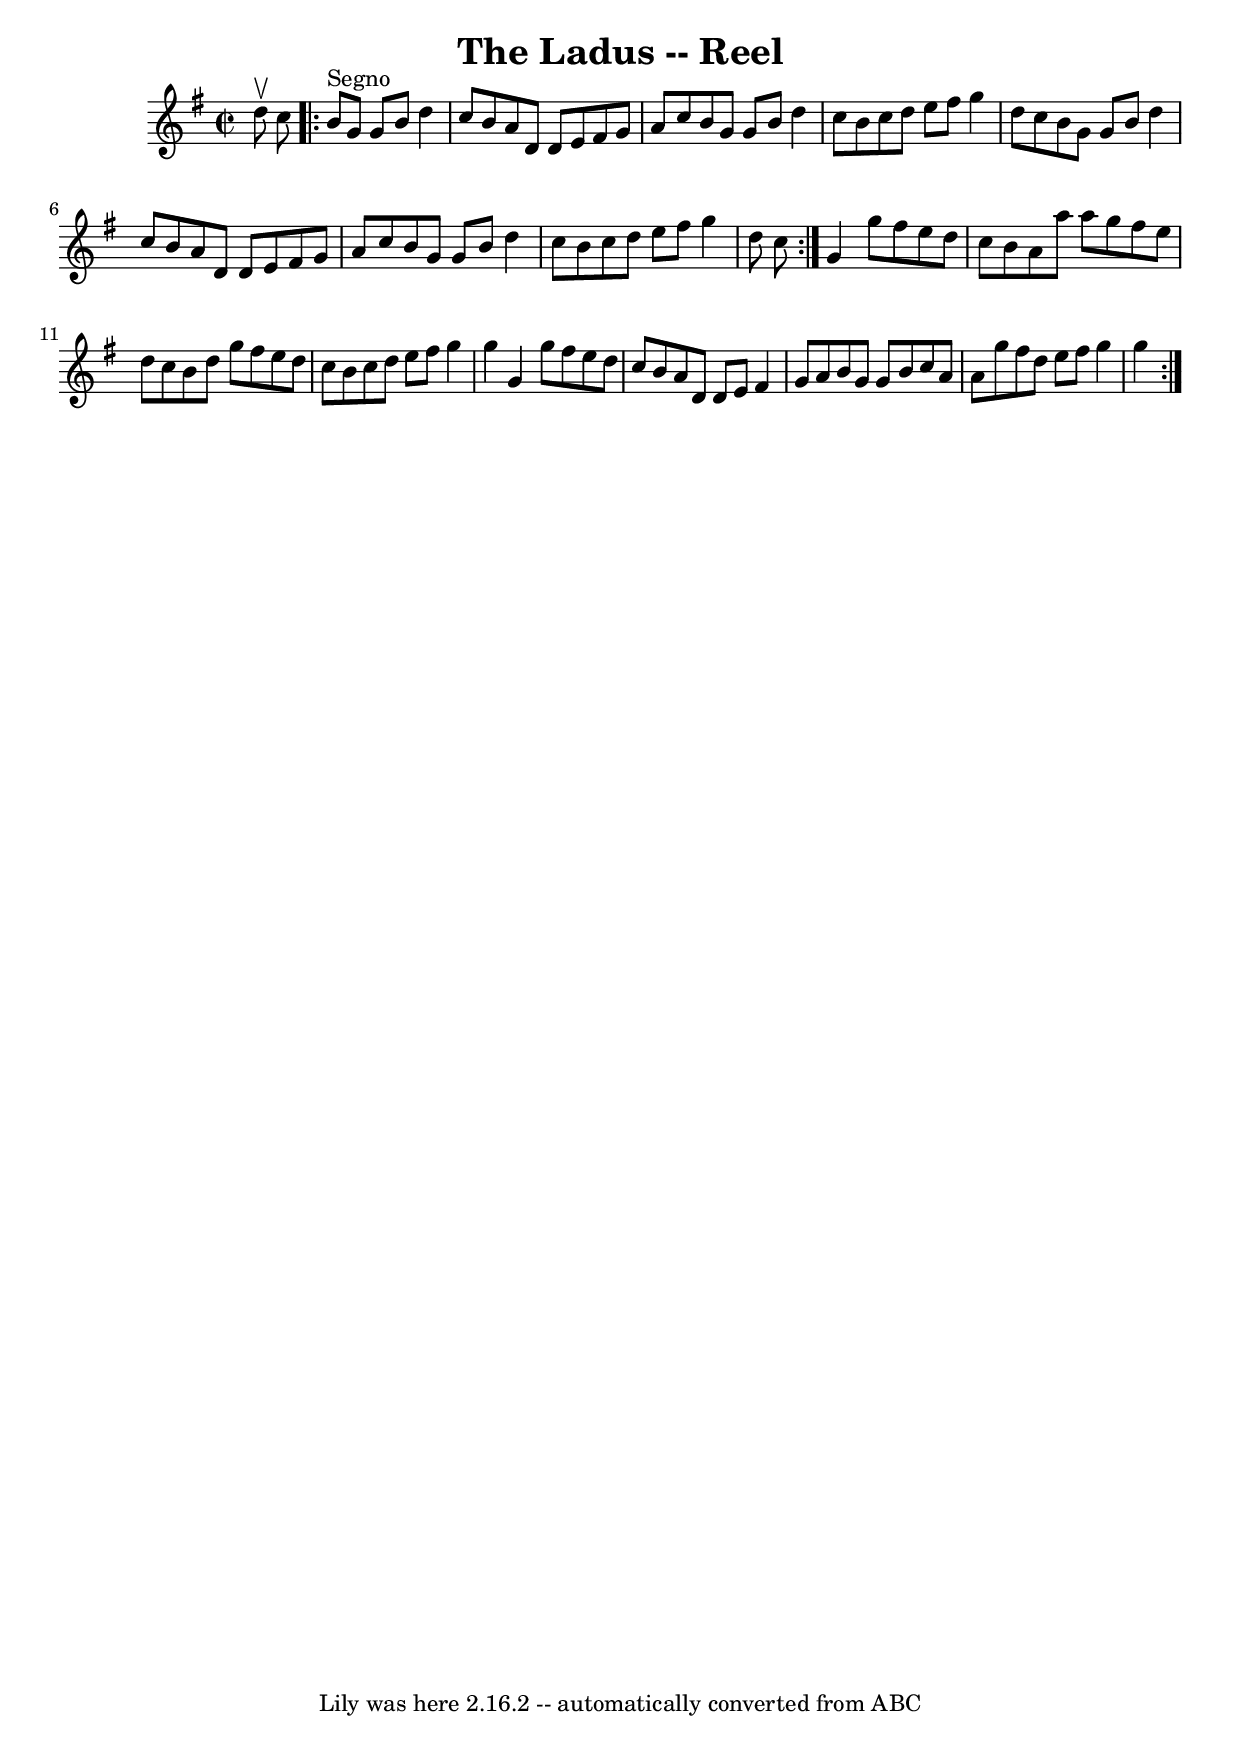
\version "2.16.2"
\include "Mammoth.ily"
\header {
  %% book = "Ryan's Mammoth Collection"
  crossRefNumber = "1"
  footnotes = ""
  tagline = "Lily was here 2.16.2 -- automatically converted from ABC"
  title = "The Ladus -- Reel"

}
voicedefault =  {



  \repeat volta 2 {

    \override Staff.TimeSignature #'style = #'C
    \time 2/2 
    \key g \major
    d''8^\upbow c''8    
    \repeat volta 2 {
      b'8^"Segno" g'8 g'8 b'8 d''4 c''8 b'8  |
      a'8 d'8    
      d'8 e'8 fis'8 g'8 a'8 c''8  |
      b'8 g'8 g'8 b'8  
      d''4 c''8 b'8  |
      c''8 d''8 e''8 fis''8 g''4    
      d''8 c''8  |
      b'8 g'8 g'8 b'8 d''4 c''8 b'8   |
      a'8 d'8 d'8 e'8 fis'8 g'8 a'8 c''8  |
      
      b'8 g'8 g'8 b'8 d''4 c''8 b'8  |
      c''8 d''8    
      e''8 fis''8 g''4 d''8 c''8  
    }     |
    g'4 g''8 fis''8 e''8 d''8 c''8 b'8  |
    a'8 a''8   
    a''8 g''8 fis''8 e''8 d''8 c''8  |
    b'8 d''8 g''8 
    fis''8 e''8 d''8 c''8 b'8  |
    c''8 d''8 e''8    
    fis''8 g''4 g''4  |
    g'4 g''8 fis''8 e''8 d''8    
    c''8 b'8  |
    a'8 d'8 d'8 e'8 fis'4 g'8 a'8   |
    b'8 g'8 g'8 b'8 c''8 a'8 a'8 g''8  |
    
    fis''8 d''8 e''8 fis''8 g''4 g''4    
  }   

}

\score{
  <<

    \context Staff="default"
    {
      \voicedefault 
      
    }

  >>
  \layout {
    
  }
  \midi {
  }

}
